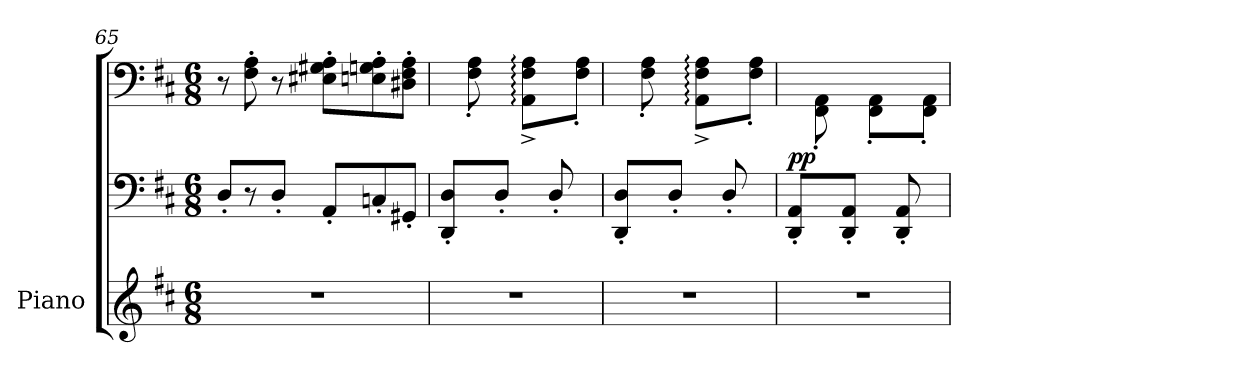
**kern	**kern	**kern	**dynam
*part1	*part1	*part1	*part1
*staff3	*staff2	*staff1	*staff1/2/3
*I"Piano	*	*	*
*I'Pno.	*	*	*
*clefG2	*clefF4	*clefF4	*
*k[f#c#]	*k[f#c#]	*k[f#c#]	*
*D:	*D:	*D:	*
*M6/8	*M6/8	*M6/8	*
=65	=65	=65	=65
2.r	8D'/L	8r	.
.	8r	8F#\' 8A\'	.
.	8D'/J	8r	.
.	8AA'/L	8E#X\' 8G#X\' 8A\'L	.
.	8Cn'/	8En\' 8Gn\' 8A\'	.
.	8GG#X'/J	8D#X\' 8F#\' 8A\'J	.
=66	=66	=66	=66
*	*	*^	*
2.r	8DD/' 8D/'L	2.ryy	8ryy	.
.	8ryy	.	8F#\' 8A\'	.
.	8D'/J	.	8ryy	.
.	8ryy	.	8AA\:^ 8F#\:^ 8A\:^L	.
.	8D'/	.	8ryy	.
.	8ryy	.	8F#\' 8A\'J	.
!!LO:PB:g=z	!!
=67	=67	=67	=67	=67
2.r	8DD/' 8D/'L	2.ryy	8ryy	.
.	8ryy	.	8F#\' 8A\'	.
.	8D'/J	.	8ryy	.
.	8ryy	.	8AA\:^ 8F#\:^ 8A\:^L	.
.	8D'/	.	8ryy	.
.	8ryy	.	8F#\' 8A\'J	.
=68	=68	=68	=68	=68
!	!	!	!	!LO:DY:a=2
2.r	8DD/' 8AA/'L	2.ryy	8ryy	pp
.	8ryy	.	8FF#\' 8AA\'	.
.	8DD/' 8AA/'J	.	8ryy	.
.	8ryy	.	8FF#\' 8AA\'L	.
.	8DD/' 8AA/'	.	8ryy	.
.	8ryy	.	8FF#\' 8AA\'J	.
*	*	*v	*v	*
=	=	=	=
*-	*-	*-	*-
